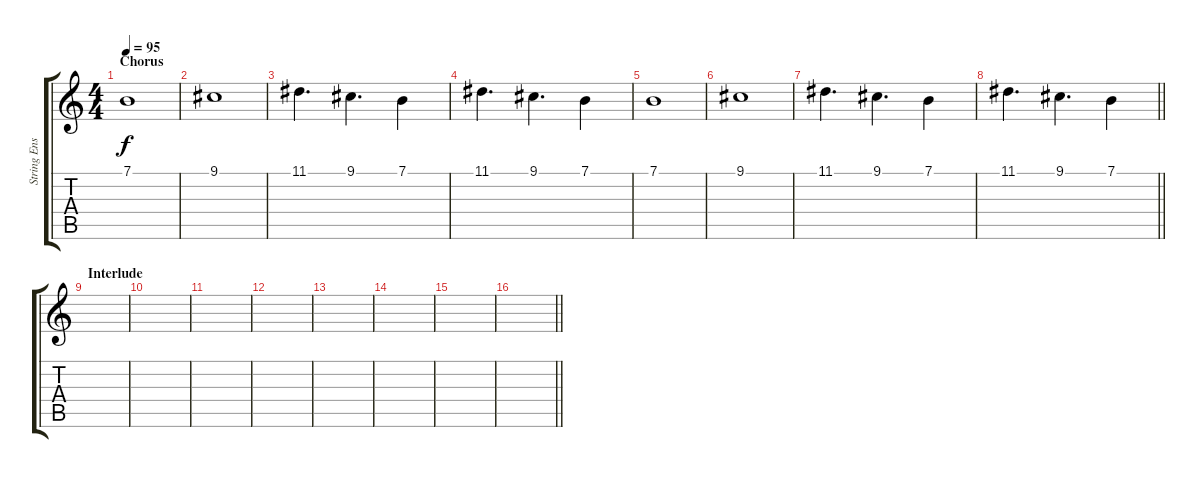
\track ("String Ensemble" "String Ens") {instrument stringensemble1}
\staff {score tabs}
\tuning (E4 B3 G3 D3 A2 E2) {hide}
\ts (4 4)
\section ("" "Chorus ")
\tempo 95
\clef g2
\ks c
7.1.1{dy f} |
9.1.1 |
11.1.4{d} 9.1.4{d} 7.1.4 |
11.1.4{d} 9.1.4{d} 7.1.4 |
7.1.1 |
9.1.1 |
11.1.4{d} 9.1.4{d} 7.1.4 |
\barLineRight lightlight
11.1.4{d} 9.1.4{d} 7.1.4 |
\section ("" "Interlude ")
|
|
|
|
|
|
|
\barLineRight lightlight
